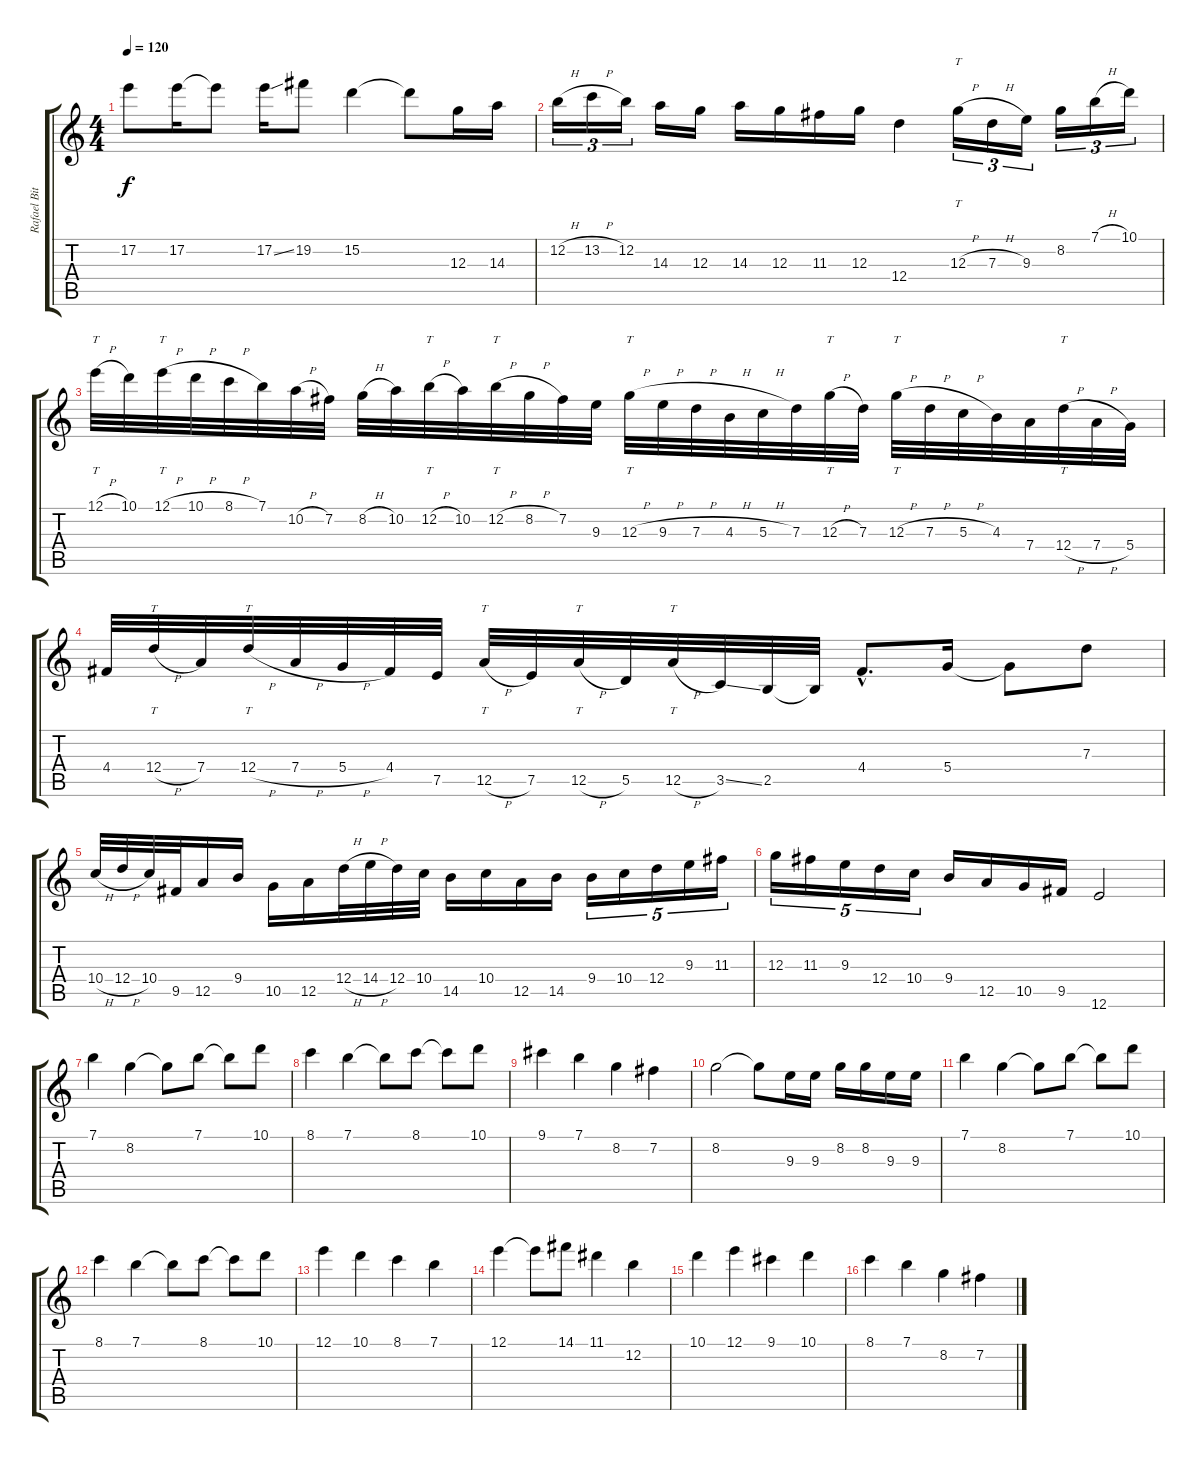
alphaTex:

\track ("Rafael Bittencourt" "Rafael Bit") {instrument distortionguitar}
\staff {score tabs}
\tuning (E4 B3 G3 D3 A2 E2) {hide}
\ts (4 4)
\tempo 120
\clef g2
\ks c
17.2.8{dy f} 17.2.16 17.2{t}.8 17.2{ss}.16 19.2.8 15.2.4 15.2{t}.8 12.3.16 14.3.16 |
12.2{h}.16{tu (3 2)} 13.2{h}.16{tu (3 2)} 12.2.16{tu (3 2)} 14.3.16 12.3.16 14.3.16 12.3.16 11.3.16 12.3.16 12.4.4 12.3{h}.16{tt tu (3 2)} 7.3{h}.16{tu (3 2)} 9.3.16{tu (3 2)} 8.2.16{tu (3 2)} 7.1{h}.16{tu (3 2)} 10.1.16{tu (3 2)} |
12.1{h}.32{tt} 10.1.32 12.1{h}.32{tt} 10.1{h}.32 8.1{h}.32 7.1.32 10.2{h}.32 7.2.32 8.2{h}.32 10.2.32 12.2{h}.32{tt} 10.2.32 12.2{h}.32{tt} 8.2{h}.32 7.2.32 9.3.32 12.3{h}.32{tt} 9.3{h}.32 7.3{h}.32 4.3{h}.32 5.3{h}.32 7.3.32 12.3{h}.32{tt} 7.3.32 12.3{h}.32{tt} 7.3{h}.32 5.3{h}.32 4.3.32 7.4.32 12.4{h}.32{tt} 7.4{h}.32 5.4.32 |
4.4.32 12.4{h}.32{tt} 7.4.32 12.4{h}.32{tt} 7.4{h}.32 5.4{h}.32 4.4.32 7.5.32 12.5{h}.32{tt} 7.5.32 12.5{h}.32{tt} 5.5.32 12.5{h}.32{tt} 3.5{ss}.32 2.5.32 2.5{t}.32 4.4{hac}.8{d} 5.4.16 5.4{t}.8 7.3.8 |
10.4{h}.32 12.4{h}.32 10.4.32 9.5.32 12.5.16 9.4.16 10.5.16 12.5.16 12.4{h}.32 14.4{h}.32 12.4.32 10.4.32 14.5.16 10.4.16 12.5.16 14.5.16 9.4.16{tu (5 4)} 10.4.16{tu (5 4)} 12.4.16{tu (5 4)} 9.3.16{tu (5 4)} 11.3.16{tu (5 4)} |
12.3.16{tu (5 4)} 11.3.16{tu (5 4)} 9.3.16{tu (5 4)} 12.4.16{tu (5 4)} 10.4.16{tu (5 4)} 9.4.16 12.5.16 10.5.16 9.5.16 12.6.2 |
7.1.4 8.2.4 8.2{t}.8 7.1.8 7.1{t}.8 10.1.8 |
8.1.4 7.1.4 7.1{t}.8 8.1.8 8.1{t}.8 10.1.8 |
9.1.4 7.1.4 8.2.4 7.2.4 |
8.2.2 8.2{t}.8 9.3.16 9.3.16 8.2.16 8.2.16 9.3.16 9.3.16 |
7.1.4 8.2.4 8.2{t}.8 7.1.8 7.1{t}.8 10.1.8 |
8.1.4 7.1.4 7.1{t}.8 8.1.8 8.1{t}.8 10.1.8 |
12.1.4 10.1.4 8.1.4 7.1.4 |
12.1.4 12.1{t}.8 14.1.8 11.1.4 12.2.4 |
10.1.4 12.1.4 9.1.4 10.1.4 |
8.1.4 7.1.4 8.2.4 7.2.4
